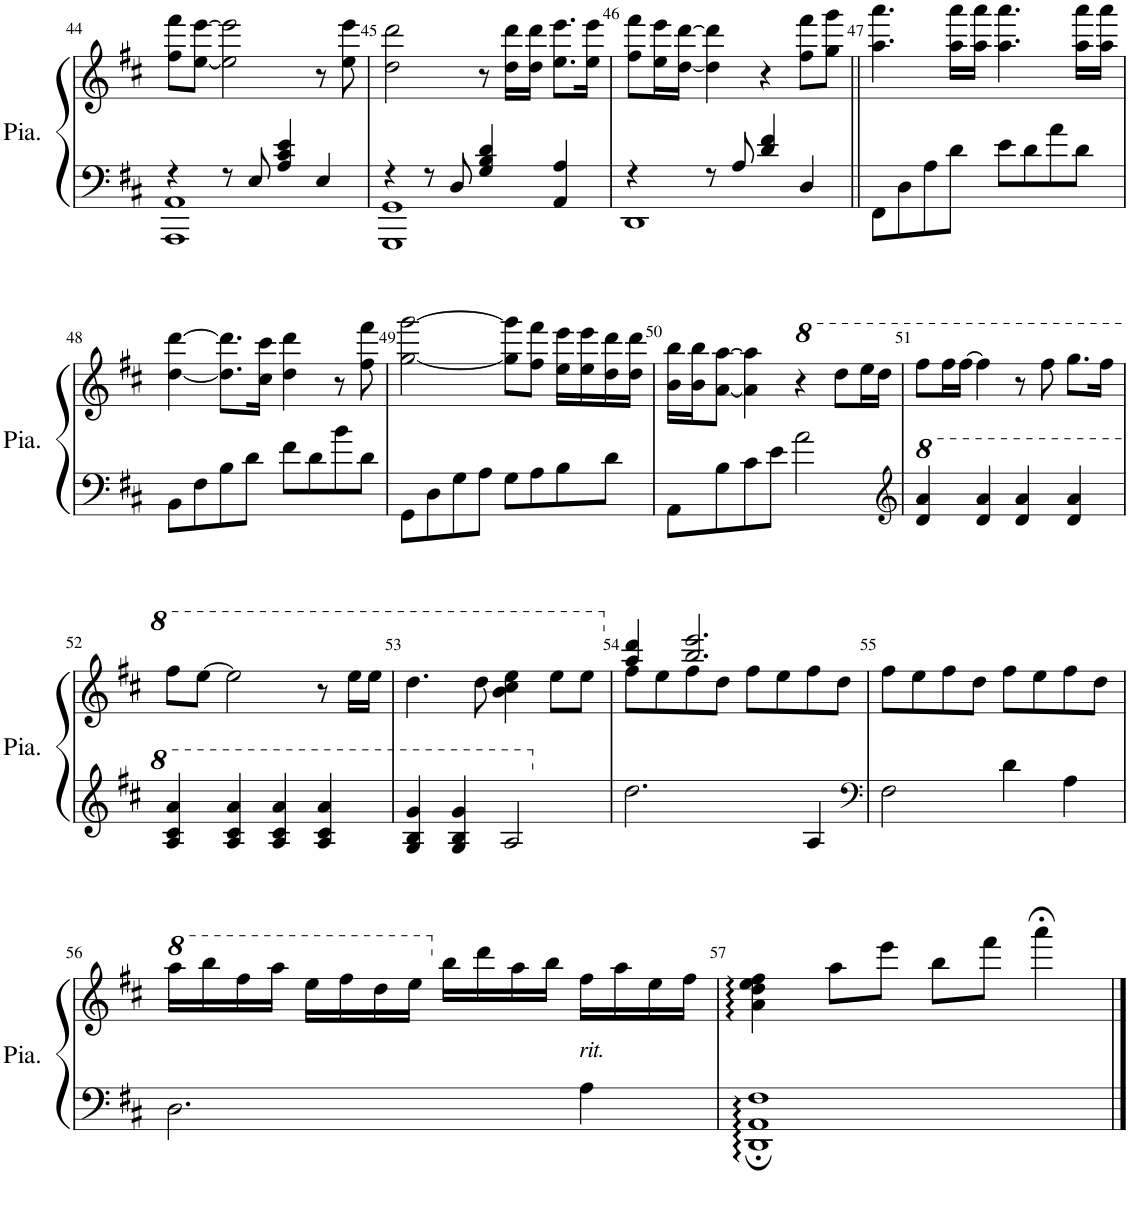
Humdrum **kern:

**kern	**kern
*part1	*part1
*staff2	*staff1
*I"Piano	*
*I'Pia.	*
!!LO:PB:g=z
*clefF4	*clefG2
*k[f#c#]	*k[f#c#]
*M4/4	*M4/4
*met(c)	*met(c)
=44	=44
*^	*
4r	1AAA 1AA	8ff#\ 8fff#\L
.	.	[8ee\ [8eee\J
8r	.	2ee\] 2eee\]
8E/	.	.
4A/ 4c#/ 4e/	.	.
4E/	.	8r
.	.	8ee\ 8eee\
=45	=45	=45
4r	1GGG 1GG	2dd\ 2ddd\
8r	.	.
8D/	.	.
4G/ 4B/ 4d/	.	8r
.	.	16dd\ 16ddd\LL
.	.	16dd\ 16ddd\JJ
4AA/ 4A/	.	8.ee\ 8.eee\L
.	.	16ee\ 16eee\Jk
=46	=46	=46
4r	1DD	8ff#\ 8fff#\L
.	.	16ee\ 16eee\L
.	.	[16dd\ [16ddd\JJ
8r	.	4dd\] 4ddd\]
8A/	.	.
4d/ 4f#/	.	4r
4D/	.	8ff#\ 8fff#\L
.	.	8gg\ 8ggg\J
*v	*v	*
=47||	=47||
8FF#\L	4.aa\ 4.aaa\
8D\	.
8A\	.
8d\J	16aa\ 16aaa\LL
.	16aa\ 16aaa\JJ
8e\L	4.aa\ 4.aaa\
8d\	.
8a\	.
8d\J	16aa\ 16aaa\LL
.	16aa\ 16aaa\JJ
!!LO:LB:g=z
=48	=48
8BB\L	[4dd\ [4ddd\
8F#\	.
8B\	8.dd\] 8.ddd\]L
8d\J	.
.	16cc#\ 16ccc#\Jk
8f#\L	4dd\ 4ddd\
8d\	.
8b\	8r
8d\J	8ff#\ 8fff#\
=49	=49
8GG\L	[2gg\ [2ggg\
8D\	.
8G\	.
8A\J	.
8G\L	8gg\] 8ggg\]L
8A\	8ff#\ 8fff#\J
8B\	16ee\ 16eee\LL
.	16ee\ 16eee\
8d\J	16dd\ 16ddd\
.	16dd\ 16ddd\JJ
=50	=50
8AA\L	16b\ 16bb\LL
.	16b\ 16bb\J
8B\	[8a\ [8aa\J
8c#\	4a\] 4aa\]
8e\J	.
*	*8va
2a\	4r
.	8ddd\L
.	16eee\L
.	16ddd\JJ
=51	=51
*clefG2	*
*8va	*
4dd/ 4aa/	8fff#\L
.	16fff#\L
.	[16fff#\JJ
4dd/ 4aa/	4fff#\]
4dd/ 4aa/	8r
.	8fff#\
4dd/ 4aa/	8.ggg\L
.	16fff#\Jk
!!LO:LB:g=z
=52	=52
4a/ 4cc#/ 4aa/	8fff#\L
.	[8eee\J
4a/ 4cc#/ 4aa/	2eee\]
4a/ 4cc#/ 4aa/	.
4a/ 4cc#/ 4aa/	8r
.	16eee\LL
.	16eee\JJ
=53	=53
4g/ 4b/ 4gg/	4.ddd\
4g/ 4b/ 4gg/	.
.	8ddd\
2a/	4bb\ 4ccc#\ 4eee\
.	8eee\L
.	8eee\J
=54	=54
*X8va	*
*	*X8va
*	*^
2.dd\	4aa/ 4ddd/	8ff#\L
.	.	8ee\
.	2.bb/ 2.eee/	8ff#\
.	.	8dd\J
.	.	8ff#\L
.	.	8ee\
4A/	.	8ff#\
.	.	8dd\J
*	*v	*v
=55	=55
*clefF4	*
2F#\	8ff#\L
.	8ee\
.	8ff#\
.	8dd\J
4d\	8ff#\L
.	8ee\
4A\	8ff#\
.	8dd\J
!!LO:LB:g=z
=56	=56
*	*8va
2.D\	16aaa\LL
.	16bbb\
.	16fff#\
.	16aaa\JJ
.	16eee\LL
.	16fff#\
.	16ddd\
.	16eee\JJ
*	*X8va
.	16bb\LL
.	16ddd\
.	16aa\
.	16bb\JJ
!	!LO:TX:b:i:t=rit.
4A\	16ff#\LL
.	16aa\
.	16ee\
.	16ff#\JJ
=57	=57
1DD:; 1AA:; 1F#:;	4a\: 4dd\: 4ee\: 4ff#\:
.	8aa\L
.	8eee\J
.	8bb\L
.	8fff#\J
.	4aaa;<\
==	==
*-	*-
